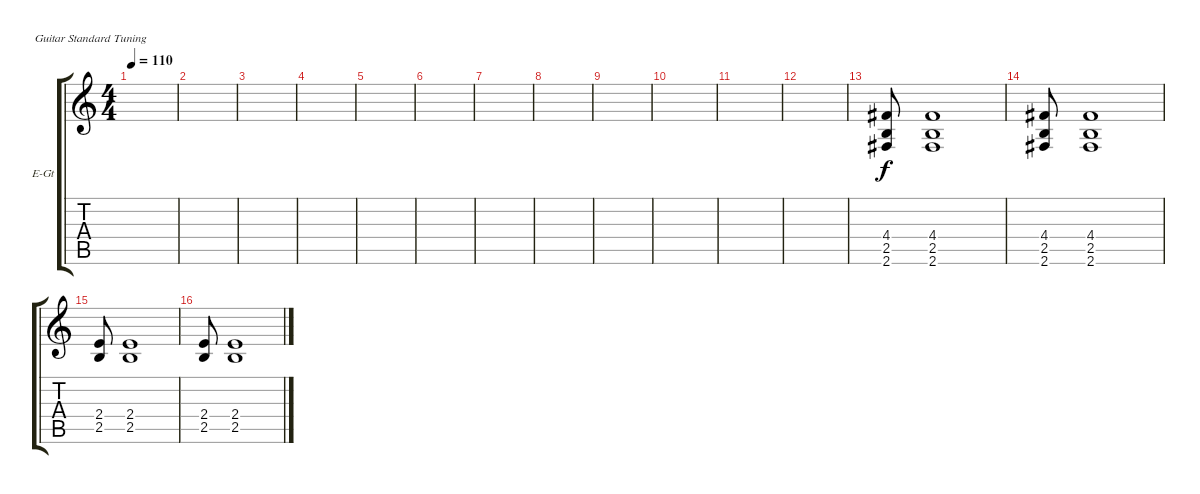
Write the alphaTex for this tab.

\defaultSystemsLayout 4
\bracketExtendMode groupsimilarinstruments
\firstSystemTrackNameOrientation horizontal
\otherSystemsTrackNameOrientation horizontal
\track ("Electric Guitar" "E-Gt") {instrument electricguitarclean}
\staff {score tabs}
\tuning (E4 B3 G3 D3 A2 E2)
\ts (4 4)
\tempo 110
\clef g2
\scale
0.333333
\ks c
|
|
|
|
|
|
|
|
|
|
|
|
(2.6 2.5 4.4).8 (2.6 2.5 4.4).1 |
(2.6 2.5 4.4).8 (2.6 2.5 4.4).1 |
(2.5 2.4).8 (2.5 2.4).1 |
(2.5 2.4).8 (2.5 2.4).1
